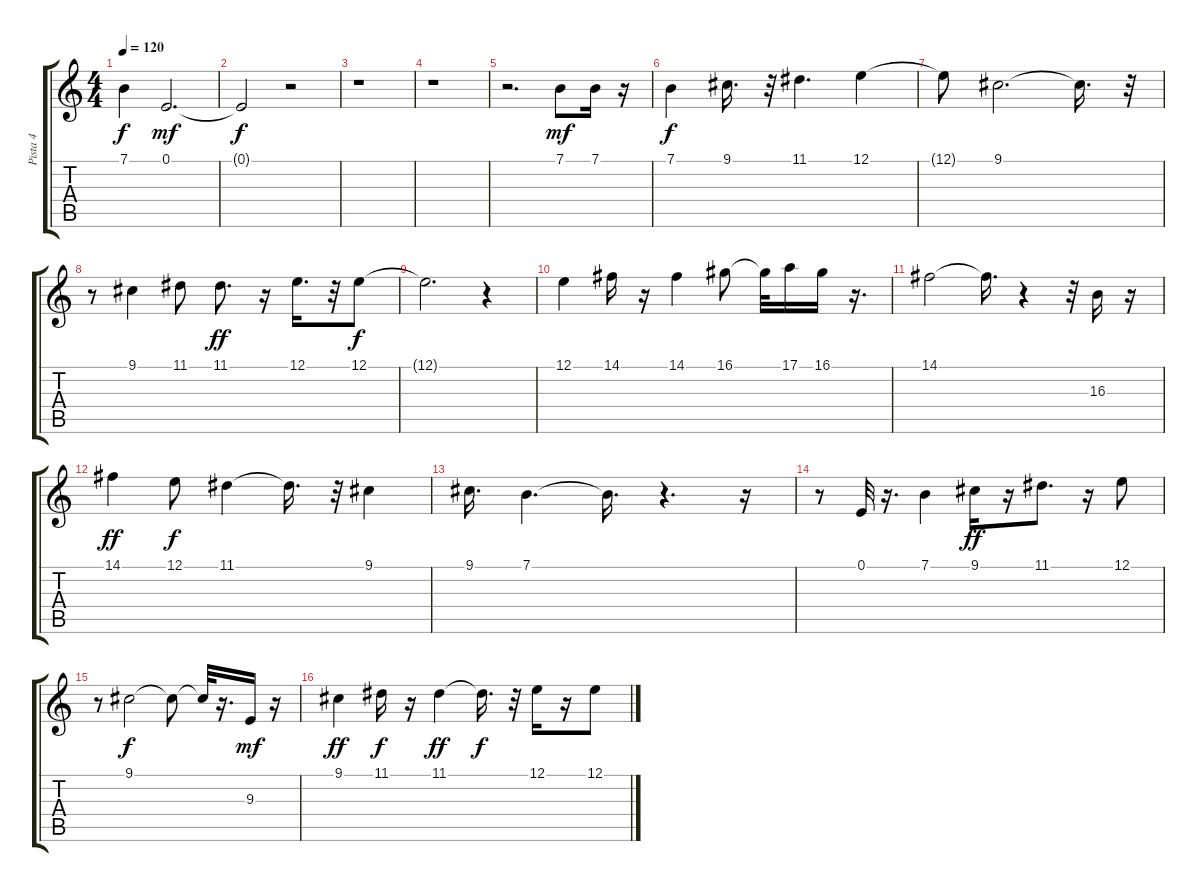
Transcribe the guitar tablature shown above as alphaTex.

\track ("Pista 4" "Pista 4") {instrument flute}
\staff {score tabs}
\tuning (E4 B3 G3 D3 A2 E2) {hide}
\ts (4 4)
\tempo 120
\clef g2
\ks c
7.1{t}.4{dy f} 0.1.2{d dy mf} |
0.1{t}.2{dy f} r.2 |
r.1 |
r.1 |
r.2{d} 7.1.8{dy mf} 7.1.16 r.16 |
7.1.4{dy f} 9.1.16{d} r.32 11.1.4{d} 12.1.4 |
12.1{t}.8 9.1.2{d} 9.1{t}.16{d} r.32 |
r.8 9.1.4 11.1.8 11.1.8{d dy ff} r.16 12.1.16{d} r.32 12.1.8{dy f} |
12.1{t}.2{d} r.4 |
12.1.4 14.1.16 r.16 14.1.4 16.1.8 16.1{t}.32 17.1.16 16.1.16 r.16{d} |
14.1.2 14.1{t}.16{d} r.4 r.32 16.3.16 r.16 |
14.1.4{dy ff} 12.1.8{dy f} 11.1.4 11.1{t}.16{d} r.32 9.1.4 |
9.1.16{d} 7.1.4{d} 7.1{t}.16{d} r.4{d} r.16 |
r.8 0.1.32 r.16{d} 7.1.4 9.1.16{dy ff} r.16 11.1.8{d} r.16 12.1.8 |
r.8 9.1.2{dy f} 9.1{t}.8 9.1{t}.32 r.16{d} 9.3.16{dy mf} r.16 |
9.1.4{dy ff} 11.1.16{dy f} r.16 11.1.4{dy ff} 11.1{t}.16{d dy f} r.32 12.1.16 r.16 12.1.8
